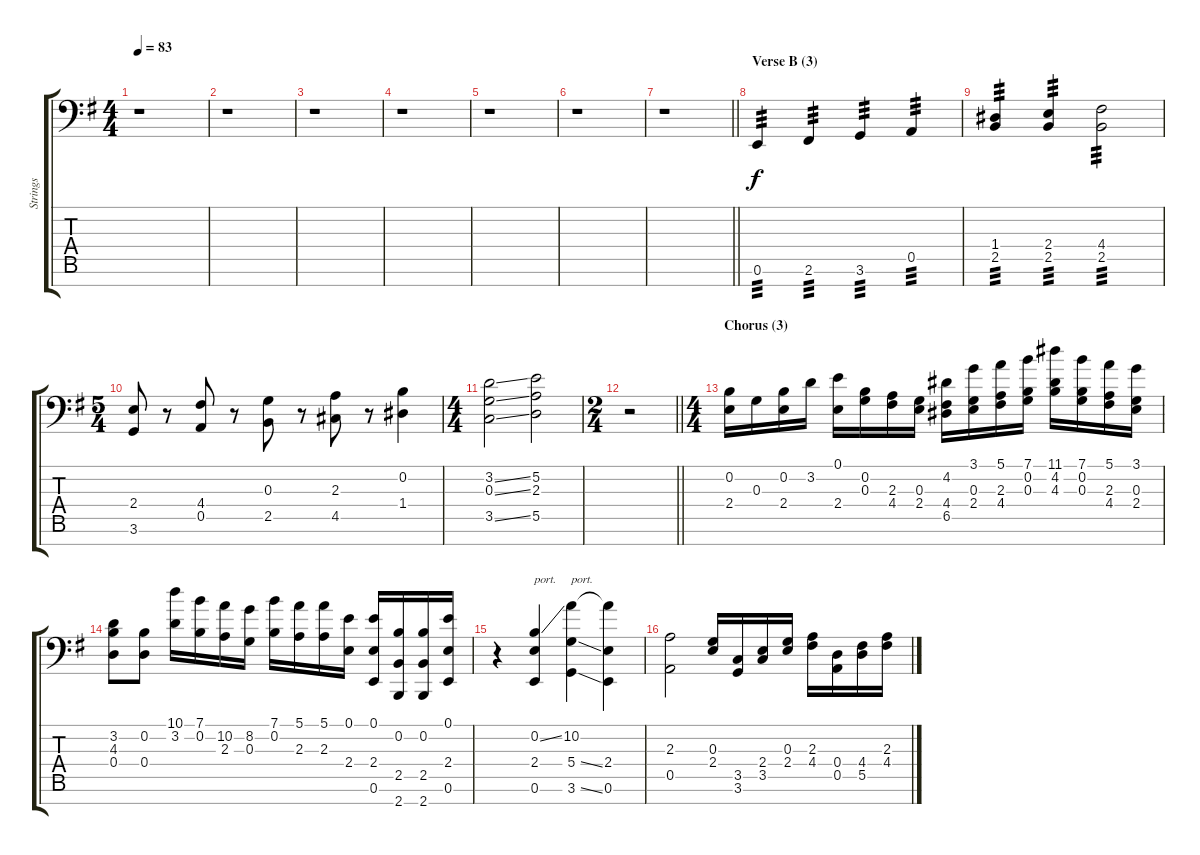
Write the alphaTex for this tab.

\track ("Strings" "Strings") {instrument stringensemble1}
\staff {score tabs}
\tuning (E4 B3 G3 D3 A2 E2 A1) {hide}
\ts (4 4)
\tempo 83
\clef f4
\ks eminor
r.1{dy f} |
r.1 |
r.1 |
r.1 |
r.1 |
r.1 |
\barLineRight lightlight
r.1 |
\section ("" "Verse B (3)")
0.6.4{tp 3} 2.6.4{tp 3} 3.6.4{tp 3} 0.5.4{tp 3} |
(1.4 2.5).4{tp 3} (2.4 2.5).4{tp 3} (4.4 2.5).2{tp 3} |
\ts (5 4)
(2.4 3.6).8 r.8 (4.4 0.5).8 r.8 (0.3 2.5).8 r.8 (2.3 4.5).8 r.8 (0.2 1.4).4 |
\ts (4 4)
(3.2{ss} 0.3{ss} 3.5{ss}).2 (5.2 2.3 5.5).2 |
\ts (2 4)
\barLineRight lightlight
r.2 |
\ts (4 4)
\section ("" "Chorus (3)")
(0.2 2.4).16 0.3.16 (0.2 2.4).16 3.2.16 (0.1 2.4).16 (0.2 0.3).16 (2.3 4.4).16 (0.3 2.4).16 (4.2 4.4 6.5).16 (3.1 0.3 2.4).16 (5.1 2.3 4.4).16 (7.1 0.2 0.3).16 (11.1 4.2 4.3).16 (7.1 0.2 0.3).16 (5.1 2.3 4.4).16 (3.1 0.3 2.4).16 |
(3.2 4.3 0.4).8 (0.2 0.4).8 (10.1 3.2).16 (7.1 0.2).16 (10.2 2.3).16 (8.2 0.3).16 (7.1 0.2).16 (5.1 2.3).16 (5.1 2.3).16 (0.1 2.4).16 (0.1 2.4 0.6).16 (0.2 2.5 2.7).16 (0.2 2.5 2.7).16 (0.1 2.4 0.6).16 |
r.4 (0.2{ss} 2.4 0.6).4{txt "port."} (10.2 5.4{ss} 3.6{ss}).4{txt "port."} (10.2{t} 2.4 0.6).4 |
(2.3 0.5).2 (0.3 2.4).16 (3.5 3.6).16 (2.4 3.5).16 (0.3 2.4).16 (2.3 4.4).16 (0.4 0.5).16 (4.4 5.5).16 (2.3 4.4).16
